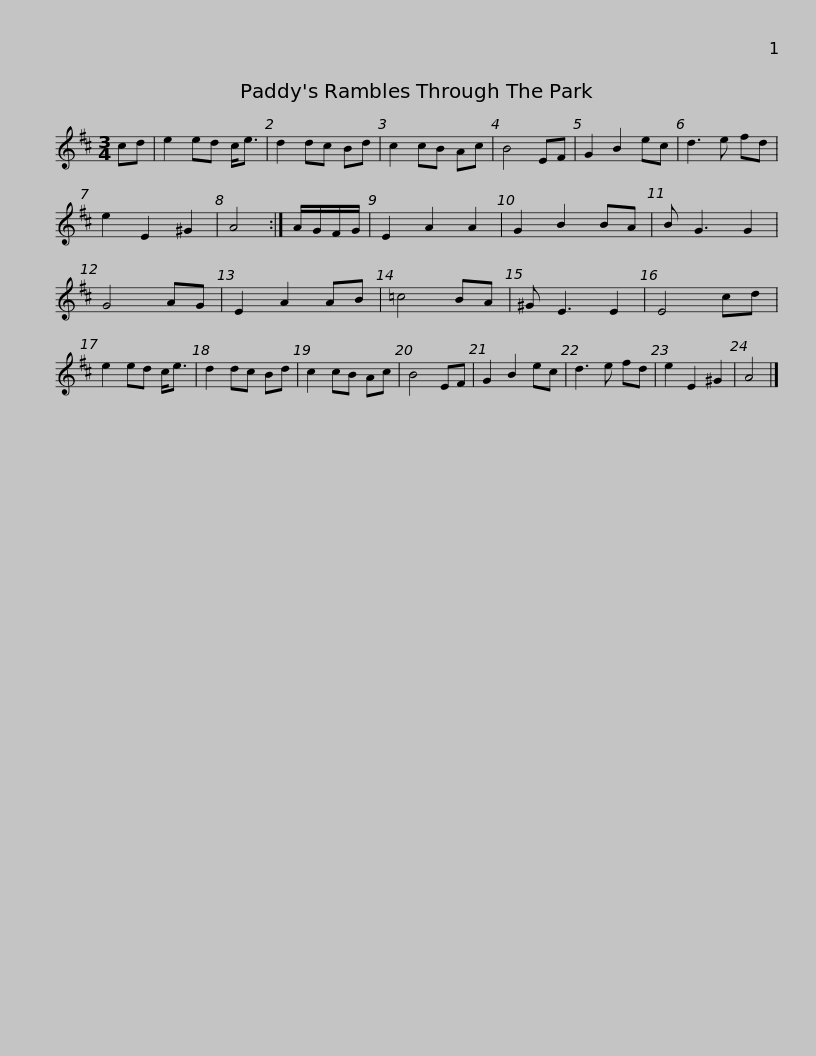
X:1
L:1/8
M:3/4
I:linebreak $
K:D
V:1 treble
V:1
 cd | e2 ed c<e | d2 dc Bd | c2 cB Ac | B4 EF | %5
 G2 B2 ec | d3 e fd | e2 E2 ^G2 | A4 :| A/G/F/G/ | %10
 E2 A2 A2 |$ G2 B2 BA | B G3 G2 | G4 AG | E2 A2 AB | %15
 =c4 BA | ^G E3 E2 | E4 cd | e2 ed c<e | d2 dc Bd | %20
 c2 cB Ac |$ B4 EF | G2 B2 ec | d3 e fd | e2 E2 ^G2 | %25
 A4 |] %26
